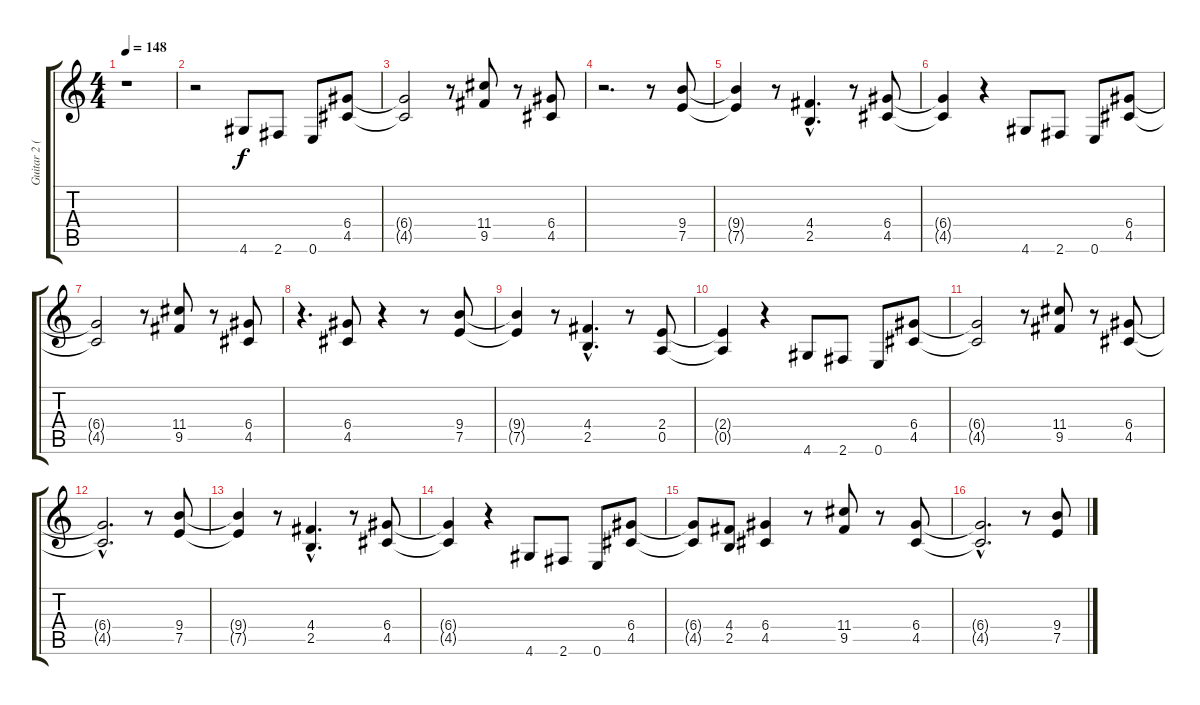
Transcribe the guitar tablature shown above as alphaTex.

\track ("Guitar 2 (Solo)" "Guitar 2 (") {instrument overdrivenguitar}
\staff {score tabs}
\tuning (E4 B3 G3 D3 A2 E2) {hide}
\ts (4 4)
\tempo 148
\clef g2
\ks c
r.1{dy f instrument overdrivenguitar} |
r.2 4.6.8 2.6.8 0.6.8 (6.4 4.5).8 |
(6.4{t} 4.5{t}).2 r.8 (11.4 9.5).8 r.8 (6.4 4.5).8 |
r.2{d} r.8 (9.4 7.5).8 |
(9.4{t} 7.5{t}).4 r.8 (4.4{hac} 2.5{hac}).4{d} r.8 (6.4 4.5).8 |
(6.4{t} 4.5{t}).4 r.4 4.6.8 2.6.8 0.6.8 (6.4 4.5).8 |
(6.4{t} 4.5{t}).2 r.8 (11.4 9.5).8 r.8 (6.4 4.5).8 |
r.4{d} (6.4 4.5).8 r.4 r.8 (9.4 7.5).8 |
(9.4{t} 7.5{t}).4 r.8 (4.4{hac} 2.5{hac}).4{d} r.8 (2.4 0.5).8 |
(2.4{t} 0.5{t}).4 r.4 4.6.8 2.6.8 0.6.8 (6.4 4.5).8 |
(6.4{t} 4.5{t}).2 r.8 (11.4 9.5).8 r.8 (6.4 4.5).8 |
(6.4{hac t} 4.5{hac t}).2{d} r.8 (9.4 7.5).8 |
(9.4{t} 7.5{t}).4 r.8 (4.4{hac} 2.5{hac}).4{d} r.8 (6.4 4.5).8 |
(6.4{t} 4.5{t}).4 r.4 4.6.8 2.6.8 0.6.8 (6.4 4.5).8 |
(6.4{t} 4.5{t}).8 (4.4 2.5).8 (6.4 4.5).4 r.8 (11.4 9.5).8 r.8 (6.4 4.5).8 |
(6.4{hac t} 4.5{hac t}).2{d} r.8 (9.4 7.5).8
